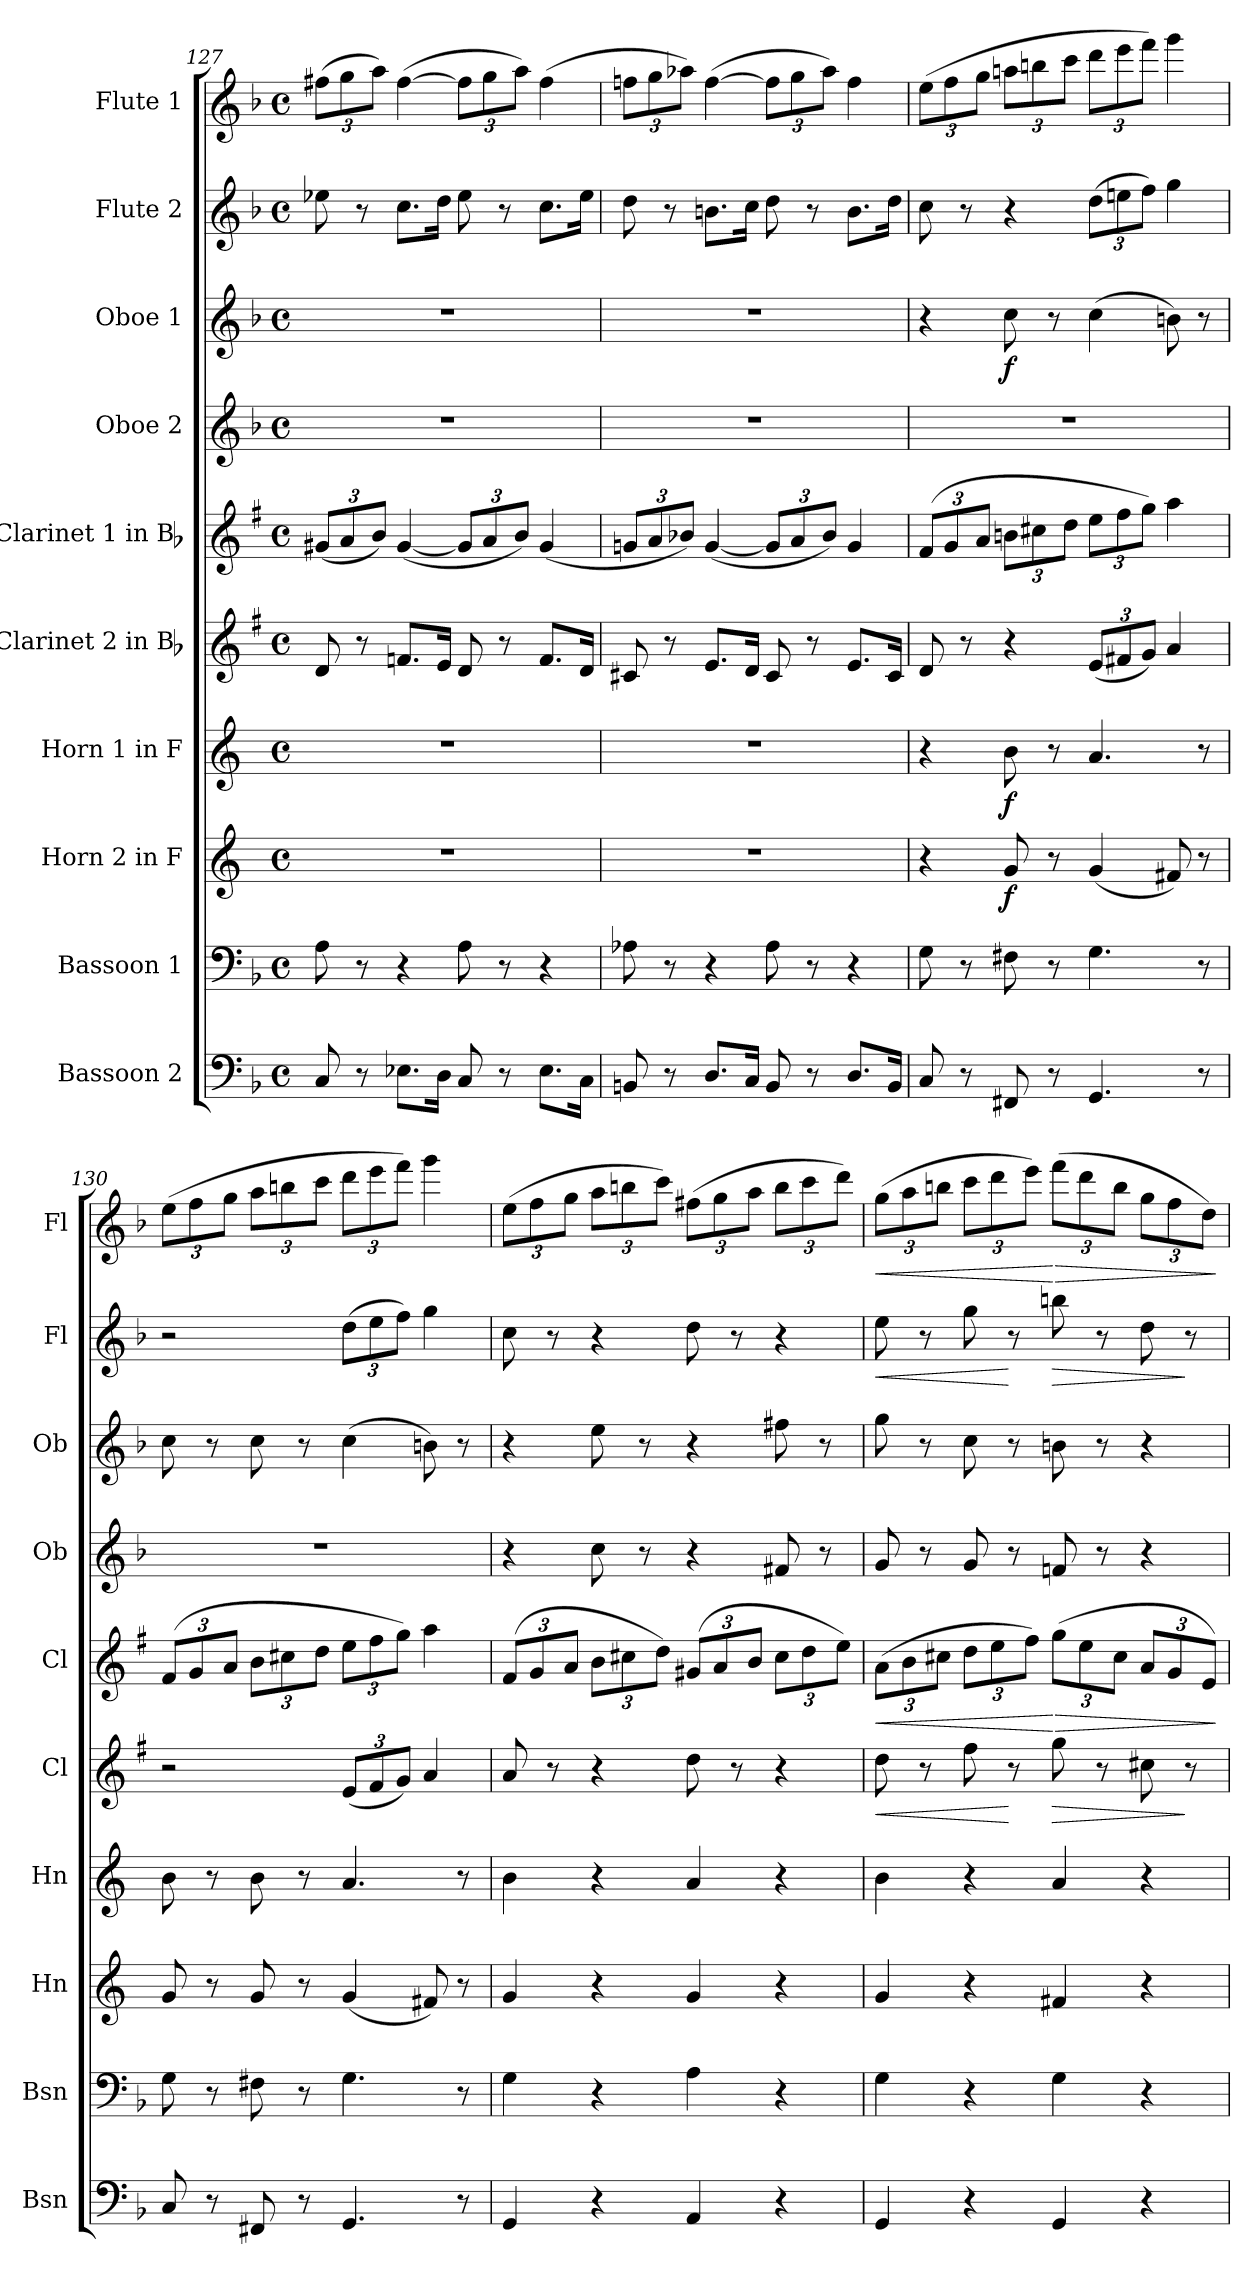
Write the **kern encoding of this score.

**kern	**kern	**kern	**dynam	**kern	**dynam	**kern	**dynam	**kern	**dynam	**kern	**kern	**dynam	**kern	**dynam	**kern	**dynam
*part10	*part9	*part8	*part8	*part7	*part7	*part6	*part6	*part5	*part5	*part4	*part3	*part3	*part2	*part2	*part1	*part1
*staff10	*staff9	*staff8	*staff8	*staff7	*staff7	*staff6	*staff6	*staff5	*staff5	*staff4	*staff3	*staff3	*staff2	*staff2	*staff1	*staff1
*I"Bassoon 2	*I"Bassoon 1	*I"Horn 2 in F	*	*I"Horn 1 in F	*	*I"Clarinet 2 in Bb	*	*I"Clarinet 1 in Bb	*	*I"Oboe 2	*I"Oboe 1	*	*I"Flute 2	*	*I"Flute 1	*
*I'Bsn	*I'Bsn	*I'Hn	*	*I'Hn	*	*I'Cl	*	*I'Cl	*	*I'Ob	*I'Ob	*	*I'Fl	*	*I'Fl	*
*clefF4	*clefF4	*clefG2	*	*clefG2	*	*clefG2	*	*clefG2	*	*clefG2	*clefG2	*	*clefG2	*	*clefG2	*
*	*	*ITrd4c7	*	*ITrd4c7	*	*ITrd1c2	*	*ITrd1c2	*	*	*	*	*	*	*	*
*k[b-]	*k[b-]	*k[b-]	*	*k[b-]	*	*k[b-]	*	*k[b-]	*	*k[b-]	*k[b-]	*	*k[b-]	*	*k[b-]	*
*M4/4	*M4/4	*M4/4	*	*M4/4	*	*M4/4	*	*M4/4	*	*M4/4	*M4/4	*	*M4/4	*	*M4/4	*
*met(c)	*met(c)	*met(c)	*	*met(c)	*	*met(c)	*	*met(c)	*	*met(c)	*met(c)	*	*met(c)	*	*met(c)	*
*	*	*	*	*	*	*	*	*Xbrackettup	*	*	*	*	*	*	*Xbrackettup	*
=127	=127	=127	=127	=127	=127	=127	=127	=127	=127	=127	=127	=127	=127	=127	=127	=127
8C/	8A\	1r	.	1r	.	8c/	.	(12f#X/L	.	1r	1r	.	8ee-X\	.	(12ff#X\L	.
.	.	.	.	.	.	.	.	12g/	.	.	.	.	.	.	12gg\	.
8r	8r	.	.	.	.	8r	.	.	.	.	.	.	8r	.	.	.
.	.	.	.	.	.	.	.	12a/J)	.	.	.	.	.	.	12aa\J)	.
8.E-X\L	4r	.	.	.	.	8.e-X/L	.	([4f#/	.	.	.	.	8.cc\L	.	([4ff#\	.
16D\Jk	.	.	.	.	.	16d/Jk	.	.	.	.	.	.	16dd\Jk	.	.	.
8C/	8A\	.	.	.	.	8c/	.	12f#/L]	.	.	.	.	8ee-\	.	12ff#\L]	.
.	.	.	.	.	.	.	.	12g/	.	.	.	.	.	.	12gg\	.
8r	8r	.	.	.	.	8r	.	.	.	.	.	.	8r	.	.	.
.	.	.	.	.	.	.	.	12a/J)	.	.	.	.	.	.	12aa\J)	.
8.E-\L	4r	.	.	.	.	8.e-/L	.	(4f#/	.	.	.	.	8.cc\L	.	(4ff#\	.
16C\Jk	.	.	.	.	.	16c/Jk	.	.	.	.	.	.	16ee-\Jk	.	.	.
=128	=128	=128	=128	=128	=128	=128	=128	=128	=128	=128	=128	=128	=128	=128	=128	=128
8BBn/	8A-X\	1r	.	1r	.	8Bn/	.	12fn/L	.	1r	1r	.	8dd\	.	12ffn\L	.
.	.	.	.	.	.	.	.	12g/	.	.	.	.	.	.	12gg\	.
8r	8r	.	.	.	.	8r	.	.	.	.	.	.	8r	.	.	.
.	.	.	.	.	.	.	.	12a-X/J)	.	.	.	.	.	.	12aa-X\J)	.
8.D/L	4r	.	.	.	.	8.d/L	.	([4f/	.	.	.	.	8.bn\L	.	([4ff\	.
16C/Jk	.	.	.	.	.	16c/Jk	.	.	.	.	.	.	16cc\Jk	.	.	.
8BB/	8A-\	.	.	.	.	8B/	.	12f/L]	.	.	.	.	8dd\	.	12ff\L]	.
.	.	.	.	.	.	.	.	12g/	.	.	.	.	.	.	12gg\	.
8r	8r	.	.	.	.	8r	.	.	.	.	.	.	8r	.	.	.
.	.	.	.	.	.	.	.	12a-/J)	.	.	.	.	.	.	12aa-\J)	.
8.D/L	4r	.	.	.	.	8.d/L	.	4f/	.	.	.	.	8.b\L	.	4ff\	.
16BB/Jk	.	.	.	.	.	16B/Jk	.	.	.	.	.	.	16dd\Jk	.	.	.
=129	=129	=129	=129	=129	=129	=129	=129	=129	=129	=129	=129	=129	=129	=129	=129	=129
*	*	*	*	*	*	*	*	*brackettup	*	*	*	*	*	*	*	*
8C/	8G\	4r	.	4r	.	8c/	.	(12e/L	.	1r	4r	.	8cc\	.	(12ee\L	.
.	.	.	.	.	.	.	.	12f/	.	.	.	.	.	.	12ff\	.
8r	8r	.	.	.	.	8r	.	.	.	.	.	.	8r	.	.	.
.	.	.	.	.	.	.	.	12g/J	.	.	.	.	.	.	12gg\J	.
*	*	*	*	*	*	*	*	*Xbrackettup	*	*	*	*	*	*	*	*
!	!	!	!LO:DY:b	!	!LO:DY:b	!	!	!	!	!	!	!LO:DY:b	!	!	!	!
8FF#X/	8F#X\	8c/	f	8e\	f	4r	.	12an\L	.	.	8cc\	f	4r	.	12aan\L	.
.	.	.	.	.	.	.	.	12bn\	.	.	.	.	.	.	12bbn\	.
8r	8r	8r	.	8r	.	.	.	.	.	.	8r	.	.	.	.	.
.	.	.	.	.	.	.	.	12cc\J	.	.	.	.	.	.	12ccc\J	.
*	*	*	*	*	*	*Xbrackettup	*	*	*	*	*	*	*Xbrackettup	*	*	*
4.GG/	4.G\	(4c/	.	4.d/	.	(12d/L	.	12dd\L	.	.	(4cc\	.	(12dd\L	.	12ddd\L	.
.	.	.	.	.	.	12en/	.	12ee\	.	.	.	.	12een\	.	12eee\	.
.	.	.	.	.	.	12f/J)	.	12ff\J)	.	.	.	.	12ff\J)	.	12fff\J)	.
.	.	8Bn/)	.	.	.	4g/	.	4gg\	.	.	8bn\)	.	4gg\	.	4ggg\	.
8r	8r	8r	.	8r	.	.	.	.	.	.	8r	.	.	.	.	.
=130	=130	=130	=130	=130	=130	=130	=130	=130	=130	=130	=130	=130	=130	=130	=130	=130
*	*	*	*	*	*	*	*	*brackettup	*	*	*	*	*	*	*	*
8C/	8G\	8c/	.	8e\	.	2r	.	(12e/L	.	1r	8cc\	.	2r	.	(12ee\L	.
.	.	.	.	.	.	.	.	12f/	.	.	.	.	.	.	12ff\	.
8r	8r	8r	.	8r	.	.	.	.	.	.	8r	.	.	.	.	.
.	.	.	.	.	.	.	.	12g/J	.	.	.	.	.	.	12gg\J	.
*	*	*	*	*	*	*	*	*Xbrackettup	*	*	*	*	*	*	*	*
8FF#X/	8F#X\	8c/	.	8e\	.	.	.	12a\L	.	.	8cc\	.	.	.	12aa\L	.
.	.	.	.	.	.	.	.	12bn\	.	.	.	.	.	.	12bbn\	.
8r	8r	8r	.	8r	.	.	.	.	.	.	8r	.	.	.	.	.
.	.	.	.	.	.	.	.	12cc\J	.	.	.	.	.	.	12ccc\J	.
4.GG/	4.G\	(4c/	.	4.d/	.	(12d/L	.	12dd\L	.	.	(4cc\	.	(12dd\L	.	12ddd\L	.
.	.	.	.	.	.	12e/	.	12ee\	.	.	.	.	12ee\	.	12eee\	.
.	.	.	.	.	.	12f/J)	.	12ff\J)	.	.	.	.	12ff\J)	.	12fff\J)	.
.	.	8Bn/)	.	.	.	4g/	.	4gg\	.	.	8bn\)	.	4gg\	.	4ggg\	.
8r	8r	8r	.	8r	.	.	.	.	.	.	8r	.	.	.	.	.
!!LO:PB:g=z
=131	=131	=131	=131	=131	=131	=131	=131	=131	=131	=131	=131	=131	=131	=131	=131	=131
*	*	*	*	*	*	*	*	*brackettup	*	*	*	*	*	*	*	*
4GG/	4G\	4c/	.	4e\	.	8g/	.	(12e/L	.	4r	4r	.	8cc\	.	(12ee\L	.
.	.	.	.	.	.	.	.	12f/	.	.	.	.	.	.	12ff\	.
.	.	.	.	.	.	8r	.	.	.	.	.	.	8r	.	.	.
.	.	.	.	.	.	.	.	12g/J	.	.	.	.	.	.	12gg\J	.
*	*	*	*	*	*	*	*	*Xbrackettup	*	*	*	*	*	*	*	*
4r	4r	4r	.	4r	.	4r	.	12a\L	.	8cc\	8ee\	.	4r	.	12aa\L	.
.	.	.	.	.	.	.	.	12bn\	.	.	.	.	.	.	12bbn\	.
.	.	.	.	.	.	.	.	.	.	8r	8r	.	.	.	.	.
.	.	.	.	.	.	.	.	12cc\J)	.	.	.	.	.	.	12ccc\J)	.
*	*	*	*	*	*	*	*	*brackettup	*	*	*	*	*	*	*	*
4AA/	4A\	4c/	.	4d/	.	8cc\	.	(>12f#X/L	.	4r	4r	.	8dd\	.	(12ff#X\L	.
.	.	.	.	.	.	.	.	12g/	.	.	.	.	.	.	12gg\	.
.	.	.	.	.	.	8r	.	.	.	.	.	.	8r	.	.	.
.	.	.	.	.	.	.	.	12a/J	.	.	.	.	.	.	12aa\J	.
*	*	*	*	*	*	*	*	*Xbrackettup	*	*	*	*	*	*	*	*
4r	4r	4r	.	4r	.	4r	.	12b\L	.	8f#X/	8ff#X\	.	4r	.	12bb\L	.
.	.	.	.	.	.	.	.	12cc\	.	.	.	.	.	.	12ccc\	.
.	.	.	.	.	.	.	.	.	.	8r	8r	.	.	.	.	.
.	.	.	.	.	.	.	.	12dd\J)	.	.	.	.	.	.	12ddd\J)	.
=132	=132	=132	=132	=132	=132	=132	=132	=132	=132	=132	=132	=132	=132	=132	=132	=132
!	!	!	!	!	!	!	!LO:HP:b	!	!LO:HP:b	!	!	!	!	!LO:HP:b	!	!LO:HP:b
4GG/	4G\	4c/	.	4e\	.	8cc\	<	(12g\L	<	8g/	8gg\	.	8ee\	<	(12gg\L	<
.	.	.	.	.	.	.	.	12a\	.	.	.	.	.	.	12aa\	.
.	.	.	.	.	.	8r	.	.	.	8r	8r	.	8r	.	.	.
.	.	.	.	.	.	.	.	12bn\J	.	.	.	.	.	.	12bbn\J	.
4r	4r	4r	.	4r	.	8ee\	.	12cc\L	.	8g/	8cc\	.	8gg\	.	12ccc\L	.
.	.	.	.	.	.	.	.	12dd\	.	.	.	.	.	.	12ddd\	.
.	.	.	.	.	.	8r	[	.	.	8r	8r	.	8r	[	.	.
.	.	.	.	.	.	.	.	12ee\J)	.	.	.	.	.	.	12eee\J)	.
!	!	!	!	!	!	!	!LO:HP:b	!	!LO:HP:n=1:b	!	!	!	!	!LO:HP:b	!	!LO:HP:n=1:b
4GG/	4G\	4Bn/	.	4d/	.	8ff\	>	(12ff\L	[ >	8fn/	8bn\	.	8bbn\	>	(12fff\L	[ >
.	.	.	.	.	.	.	.	12dd\	.	.	.	.	.	.	12ddd\	.
.	.	.	.	.	.	8r	.	.	.	8r	8r	.	8r	.	.	.
.	.	.	.	.	.	.	.	12b\J	.	.	.	.	.	.	12bb\J	.
*	*	*	*	*	*	*	*	*brackettup	*	*	*	*	*	*	*	*
4r	4r	4r	.	4r	.	8bn\	.	12g/L	.	4r	4r	.	8dd\	.	12gg\L	.
.	.	.	.	.	.	.	.	12f/	.	.	.	.	.	.	12ff\	.
.	.	.	.	.	.	8r	]	.	.	.	.	.	8r	]	.	.
.	.	.	.	.	.	.	.	12d/J)	.	.	.	.	.	.	12dd\J)	.
.	.	.	.	.	.	.	.	.	]	.	.	.	.	.	.	]
=	=	=	=	=	=	=	=	=	=	=	=	=	=	=	=	=
*-	*-	*-	*-	*-	*-	*-	*-	*-	*-	*-	*-	*-	*-	*-	*-	*-
